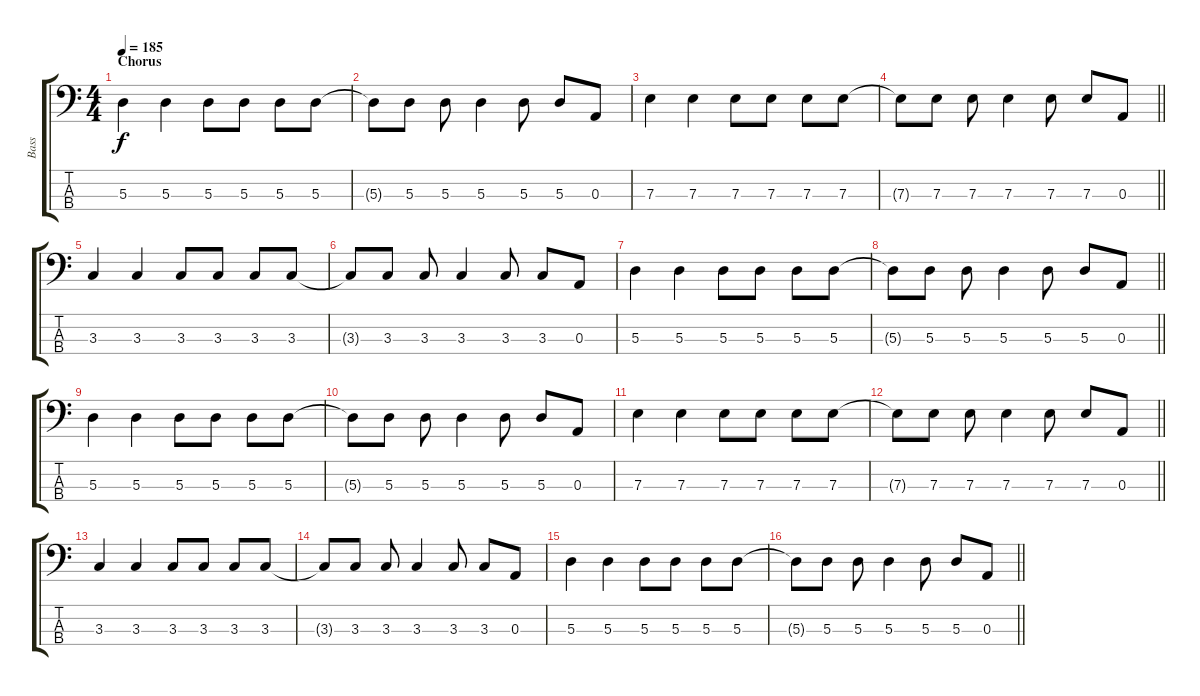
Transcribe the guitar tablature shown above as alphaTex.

\track ("Bass" "Bass") {instrument electricbassfinger}
\staff {score tabs}
\tuning (G2 D2 A1 E1) {hide}
\ts (4 4)
\section ("" "Chorus")
\tempo 185
\clef f4
\ks c
5.3.4{dy f} 5.3.4 5.3.8 5.3.8 5.3.8 5.3.8 |
5.3{t}.8 5.3.8 5.3.8 5.3.4 5.3.8 5.3.8 0.3.8 |
7.3.4 7.3.4 7.3.8 7.3.8 7.3.8 7.3.8 |
\barLineRight lightlight
7.3{t}.8 7.3.8 7.3.8 7.3.4 7.3.8 7.3.8 0.3.8 |
3.3.4 3.3.4 3.3.8 3.3.8 3.3.8 3.3.8 |
3.3{t}.8 3.3.8 3.3.8 3.3.4 3.3.8 3.3.8 0.3.8 |
5.3.4 5.3.4 5.3.8 5.3.8 5.3.8 5.3.8 |
\barLineRight lightlight
5.3{t}.8 5.3.8 5.3.8 5.3.4 5.3.8 5.3.8 0.3.8 |
5.3.4 5.3.4 5.3.8 5.3.8 5.3.8 5.3.8 |
5.3{t}.8 5.3.8 5.3.8 5.3.4 5.3.8 5.3.8 0.3.8 |
7.3.4 7.3.4 7.3.8 7.3.8 7.3.8 7.3.8 |
\barLineRight lightlight
7.3{t}.8 7.3.8 7.3.8 7.3.4 7.3.8 7.3.8 0.3.8 |
3.3.4 3.3.4 3.3.8 3.3.8 3.3.8 3.3.8 |
3.3{t}.8 3.3.8 3.3.8 3.3.4 3.3.8 3.3.8 0.3.8 |
5.3.4 5.3.4 5.3.8 5.3.8 5.3.8 5.3.8 |
\barLineRight lightlight
5.3{t}.8 5.3.8 5.3.8 5.3.4 5.3.8 5.3.8 0.3.8
